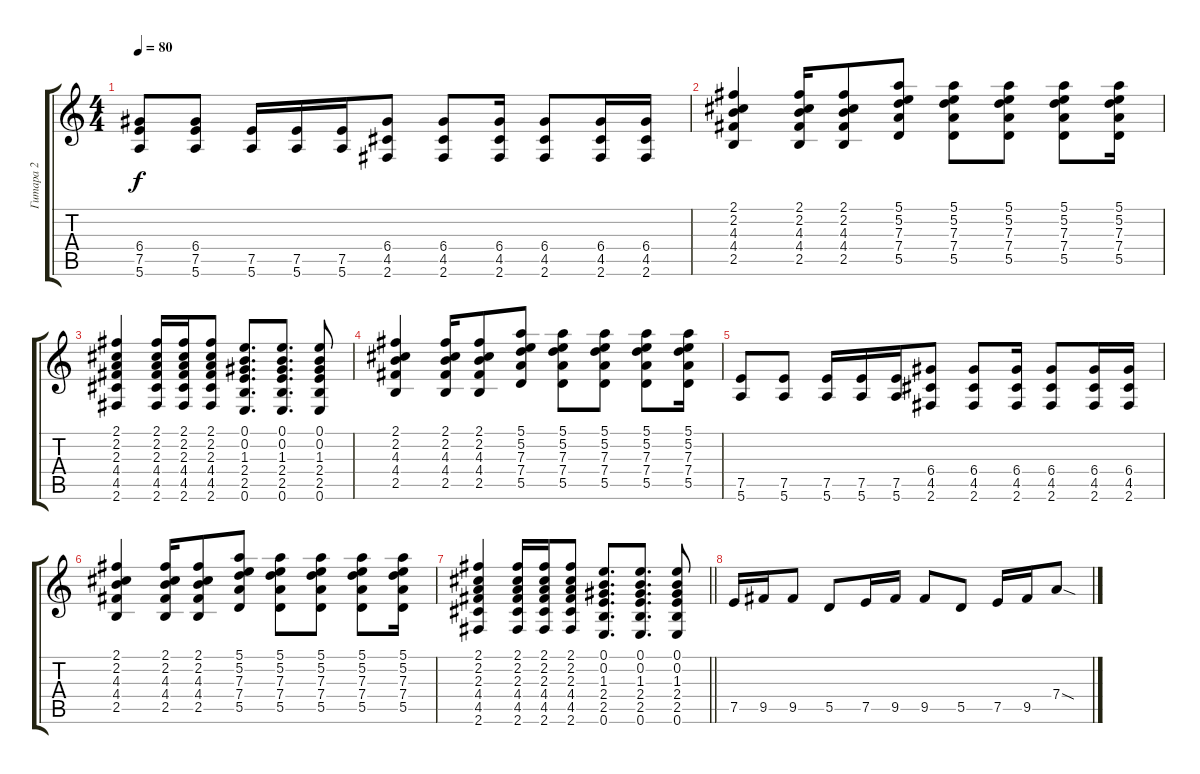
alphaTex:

\track ("Гитара 2" "Гитара 2") {instrument acousticguitarsteel}
\staff {score tabs}
\tuning (E4 B3 G3 D3 A2 E2) {hide}
\ts (4 4)
\tempo 80
\clef g2
\ks c
(6.4 7.5 5.6).8{dy f} (6.4 7.5 5.6).8 (7.5 5.6).16 (7.5 5.6).16 (7.5 5.6).16 (6.4 4.5 2.6).8 (6.4 4.5 2.6).8 (6.4 4.5 2.6).16 (6.4 4.5 2.6).8 (6.4 4.5 2.6).16 (6.4 4.5 2.6).16 |
(2.1 2.2 4.3 4.4 2.5).4 (2.1 2.2 4.3 4.4 2.5).16 (2.1 2.2 4.3 4.4 2.5).8 (5.1 5.2 7.3 7.4 5.5).8 (5.1 5.2 7.3 7.4 5.5).8 (5.1 5.2 7.3 7.4 5.5).8 (5.1 5.2 7.3 7.4 5.5).8 (5.1 5.2 7.3 7.4 5.5).16 |
(2.1 2.2 2.3 4.4 4.5 2.6).4 (2.1 2.2 2.3 4.4 4.5 2.6).16 (2.1 2.2 2.3 4.4 4.5 2.6).16 (2.1 2.2 2.3 4.4 4.5 2.6).8 (0.1 0.2 1.3 2.4 2.5 0.6).8{d} (0.1 0.2 1.3 2.4 2.5 0.6).8{d} (0.1 0.2 1.3 2.4 2.5 0.6).8 |
(2.1 2.2 4.3 4.4 2.5).4 (2.1 2.2 4.3 4.4 2.5).16 (2.1 2.2 4.3 4.4 2.5).8 (5.1 5.2 7.3 7.4 5.5).8 (5.1 5.2 7.3 7.4 5.5).8 (5.1 5.2 7.3 7.4 5.5).8 (5.1 5.2 7.3 7.4 5.5).8 (5.1 5.2 7.3 7.4 5.5).16 |
(7.5 5.6).8 (7.5 5.6).8 (7.5 5.6).16 (7.5 5.6).16 (7.5 5.6).16 (6.4 4.5 2.6).8 (6.4 4.5 2.6).8 (6.4 4.5 2.6).16 (6.4 4.5 2.6).8 (6.4 4.5 2.6).16 (6.4 4.5 2.6).16 |
(2.1 2.2 4.3 4.4 2.5).4 (2.1 2.2 4.3 4.4 2.5).16 (2.1 2.2 4.3 4.4 2.5).8 (5.1 5.2 7.3 7.4 5.5).8 (5.1 5.2 7.3 7.4 5.5).8 (5.1 5.2 7.3 7.4 5.5).8 (5.1 5.2 7.3 7.4 5.5).8 (5.1 5.2 7.3 7.4 5.5).16 |
\barLineRight lightlight
(2.1 2.2 2.3 4.4 4.5 2.6).4 (2.1 2.2 2.3 4.4 4.5 2.6).16 (2.1 2.2 2.3 4.4 4.5 2.6).16 (2.1 2.2 2.3 4.4 4.5 2.6).8 (0.1 0.2 1.3 2.4 2.5 0.6).8{d} (0.1 0.2 1.3 2.4 2.5 0.6).8{d} (0.1 0.2 1.3 2.4 2.5 0.6).8 |
7.5.16 9.5.16 9.5.8 5.5.8 7.5.16 9.5.16 9.5.8 5.5.8 7.5.16 9.5.16 7.4{sod}.8
